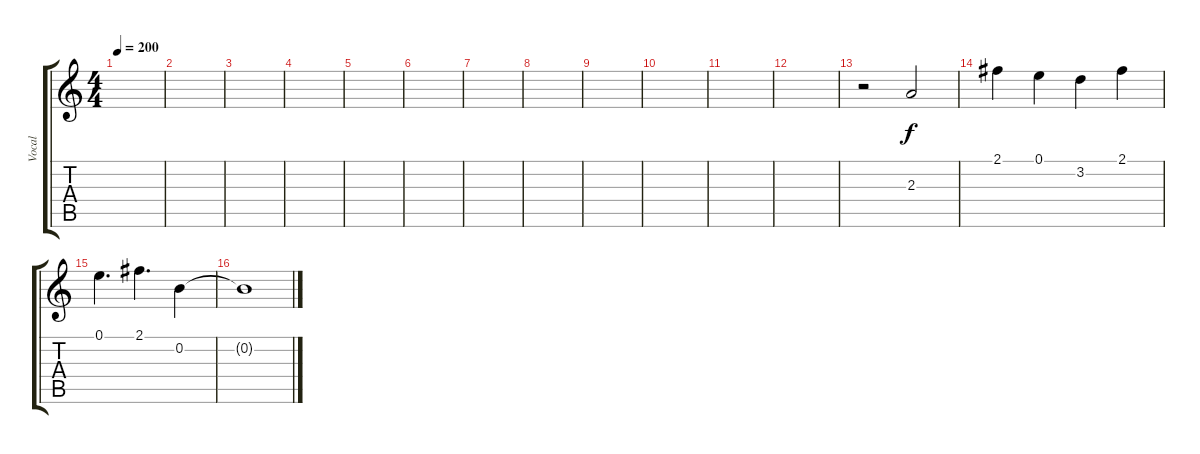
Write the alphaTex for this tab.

\track ("Vocal" "Vocal") {instrument acousticguitarsteel}
\staff {score tabs}
\tuning (E4 B3 G3 D3 A2 E2) {hide}
\ts (4 4)
\tempo 200
\clef g2
\ks c
|
|
|
|
|
|
|
|
|
|
|
|
r.2 2.3.2 |
2.1.4 0.1.4 3.2.4 2.1.4 |
0.1.4{d} 2.1.4{d} 0.2.4 |
0.2{t}.1
